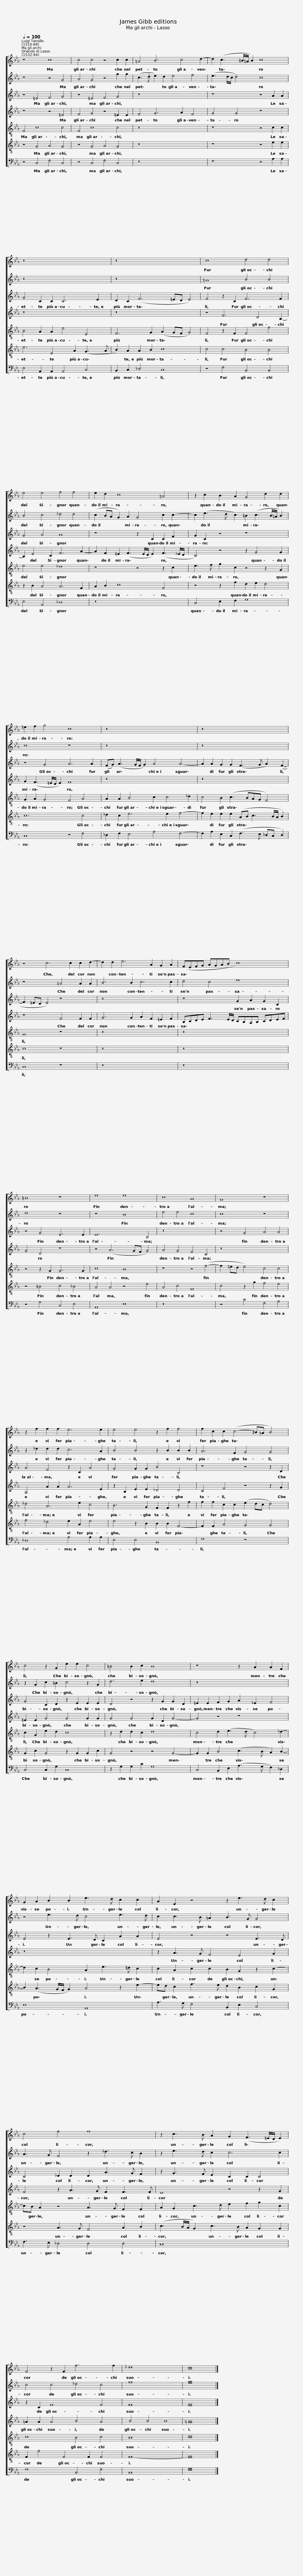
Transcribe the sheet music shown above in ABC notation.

X:1
%%score [ 1 2 3 4 5 6 7 ]
L:1/8
Q:1/4=100
M:none
I:linebreak $
K:Eb
V:1 treble
V:2 treble
V:3 treble
V:4 treble
V:5 treble-8
V:6 treble-8
V:7 bass
V:1
 z8 c8 | c4 c4 z4 c2 c2 | =A4 B6 c4 d2- |$ d2 (c3 =B/=A/ B2) c8 |$ z16 | %5
 z16 | c8 d4 d4 |$ e4 e4 f4 f4 | e2 d2 c8 =A4 |$ z2 c2 B2 A2 G4 d2 d2 |$ %10
 =e2 f2 g4 c8 | z16 |$ z16 |$ z4 c6 c2 c2 d2- | d2 d2 e6 A2 G2 A2 | %15
 (FEFG AGAB c8) |$ =B8 z8 | e8 e8 | c8 A8 | G8 z8 |$ %20
 z2 f2 f2 f2 e6 e2 |$ e4 e4 z2 f2 f4 | f2 c2 c2 (c4- =B=A B4) | c4 z2 G2 e2 e2 c4 |$ =B4 B2 c2 B8 | %25
 z8 z2 A2 A2 F2 |$ G2 A2 B2 B2 e3 d c2 c2 |$ A2 E2 z4 z2 e3 d c2 | c4 f4 f8 |$ z2 c3 B A2 G2 (F3 =E/D/ E2) | %30
 F4 z2 F2 f6 f2 | _d16 | c16 |] %33
V:2
 z8 z4 G4 | A4 G4 z4 g2 g2 | (c3 !tenuto!d e2) d2 e4 f4 |$ (e3 d/c/ d4) c8 |$ z16 | %5
 z16 | =A8 B4 B4 |$ B4 c4 _d4 d4 | (c2 BA G2) A2 G4 c2 c2- |$ c2 (e3 d c2) =B2 (c3 B/=A/ B2) |$ %10
 c8 z8 | z16 |$ z16 |$ z8 =A4 A2 A2 | B6 B2 c6 c2 | %15
 d4 c4 e8 |$ d8 z8 | z8 B8 | e4 e4 c8 | c8 z8 |$ %20
 z2 _d2 d2 d2 c6 A2 |$ B4 B4 z2 B2 B2 B2 | A6 F2 G4 G4 | z2 G2 c2 =B2 c4 z2 G2 |$ d6 e2 d8 | %25
 z16 |$ z4 e3 d c4 e3 d |$ c2 c3 B =A2 B3 G G4 | A3 G F4 z2 _d3 c B2 |$ z2 e3 d c2 c6 c2 | %30
 c4 c4 _d4 c4 | f16 | f16 |] %33
V:3
 z4 =E4 F4 G4 | z4 =E4 F4 G4 | z16 |$ z8 z4 A2 A2 |$ G4 C2 C2 C6 E2 | %5
 D2 C2 (F6 =ED E4) | F4 z2 C2 F6 F2 |$ G4 A4 A8 | z8 z2 C2 C2 F2 |$ G2 C2 z4 z8 |$ %10
 z4 G4 A6 A2 | (FG) (A3 G/F/ G2) A4 A4- |$ A2 A2 G2 G2 (F3 G A2) (F2- |$ F2 =ED E4) z8 | z16 | %15
 z8 G2 A2 G2 C2 |$ z4 G4 E6 E2 | E12 B,4 | z16 | z4 G4 A4 A4 |$ %20
 A4 F4 z2 C2 A4 |$ G4 G2 G2 B4 B,4 | z8 z4 z2 D2 | G4 C2 D2 z2 E2 E2 E2 |$ D4 z4 z2 G2 G2 D2 | %25
 =E2 E2 F2 G2 A2 _E2 F4 |$ E4 z2 E3 D C2 A2 A2 |$ E4 z4 z4 E3 D | C4 _D2 D2 D2 A3 G F2 |$ z2 G3 F E2 C2 C2 C4 | %30
 z2 C2 F8 F4 | F16 | F16 |] %33
V:4
 z8 z4 =E4 | F4 G4 z4 =E2 E2 | F4 G6 A2 F4 |$ G4 G4 z8 |$ z16 | %5
 z16 | z4 F6 D4 B,2- |$ B,2 E4 C2 F6 A2- | A2 F2 =E2 (F3 E/D/ E2) (F3 _E/D/- |$ C4) z4 z2 G4 G2 |$ %10
 G2 (F3 =E/D/ E2) F8 | z16 |$ z16 |$ z8 F4 F2 F2 | G6 G2 A2 F2 =E2 F2 | %15
 B,CDE F3 E/D/ CB,A,B, CDEF |$ G4 D4 z8 | z4 (A6 GF G4) | A4 G4 F4 C4 | z16 |$ %20
 A,4 A2 A2 A6 E2 |$ z2 B,2 E2 E2 _D4 D4 | C4 F4 z4 z2 G2 | =E2 E2 G4 G4 G2 G2 |$ G4 G4 G2 D2 G4- | %25
 G4 z4 z8 |$ z16 |$ z2 A3 G F4 E4 G2 | F4 z2 A3 G F2 F3 F |$ E8 z4 z2 G2 | %30
 =A2 A2 A4 B4 A4 | B4 B4 B8 | =A16 |] %33
V:5
 F4 c8 c4 | F4 c8 c4 | z16 |$ z8 z4 c2 c2 |$ B4 A2 A2 e4 E4 | %5
 F6 G2 (A2 GF G4) | F4 z2 F2 F4 f4 |$ e4 e4 _d8 | z8 z4 z2 c2 |$ e3 f g2 c2 z4 z2 G2 |$ %10
 G2 A2 G4 F4 A4 | A2 A2 B4 c2 c4 _d2 |$ c4 B2 (c3 BAG F4) |$ G8 z8 | z16 | %15
 z16 |$ z4 z2 G2 G6 G2 | c8 B8 | z8 z4 (f4- | f2 =ed e4) c4 c4 |$ %20
 _d4 A6 e2 c4 |$ B6 G2 F2 F2 z2 f2 | f2 f2 c2 c2 (e2 dc d4) | c2 G2 e2 d2 c8 |$ z2 d2 d2 c2 d8 | %25
 c4 d2 (e3 d c4) _d2- |$ d2 c2 B4 A2 e3 =d c2 |$ c2 A2 c2 c2 B2 G2 z2 c2- | cB A2 z4 A3 G F2 F2 |$ A2 G2 c3 d e2 f2 g2 c2 | %30
 c8 B4 c4 | B16 | c16 |] %33
V:6
 z4 G4 A4 G4 | z4 G4 A4 G4 | z16 |$ z8 z4 e2 e2 |$ e6 E4 A2 (G3 A | %5
 B2) A2 A2 B2 c8 | c4 c4 B4 B4 |$ z2 B2 A4 A6 F2 | A2 B2 c8 F4 |$ z4 z2 f2 d2 e2 d4 |$ %10
 c12 c4 | _d2 c2 e6 e2 f4- |$ f2 e2 e2 e2 (AB c3 B/A/ B2) |$ c8 z8 | z16 | %15
 z16 |$ z4 =B4 c4 _B4 | A4 A4 z4 e4 | A4 c4 F8 | c4 z2 g2 f4 e4 |$ %20
 f4 _d4 e2 A2 e4 |$ e4 z2 B2 B2 B2 F4- | F2 F2 A4 G4 G4 | G2 c2 G4 z2 G2 G2 c2 |$ G4 z4 z4 G4- | %25
 G2 G2 B4 (c3 B A2) B2- |$ B2 (A3 G/F/ G2) A4 z2 e2- |$ ed c2 f3 e d2 B2 c2 G2 | z4 A3 G F4 A2 B2 |$ (c3 B/A/ G2) c3 B A2 G2 G2 | %30
 F2 f4 F4 F2 F4 | F16- | F16 |] %33
V:7
 z4 C,4 F,4 C,4 | z4 C,4 F,4 C,4 | z16 |$ z8 z4 A,2 A,2 |$ E,4 A,,2 A,,2 A,,4 C,4 | %5
 B,,2 C,2 _D,4 C,8 | z4 F,4 B,,4 B,,4 |$ E,4 A,,4 _D,8 | z16 |$ C,4 E,2 F,2 G,8 |$ %10
 C,8 z4 F,4 | _D,2 F,2 E,4 A,4 F,4- |$ F,2 A,2 E,2 C,2 (F,3 E, _D,C, D,2) |$ C,8 z8 | z16 | %15
 z16 |$ z4 G,4 C,4 E,4 | A,,8 E,8 | z16 | z4 C4 F,4 A,4 |$ %20
 _D,8 A,4 A,2 A,2 |$ E,4 E,4 B,,8 | F,8 z8 | C,4 C,2 G,2 C,8 |$ z2 G,2 G,2 C2 G,8 | %25
 C,4 B,,2 E,2 (A,3 G, F,2) _D,2 |$ E,8 A,,8 |$ A,3 G, F,4 B,,2 E,2 C,4 | F,3 E, _D,4 D,4 D,4 |$ C,16 | %30
 F,8 B,,4 F,4 | B,,16 | F,16 |] %33
